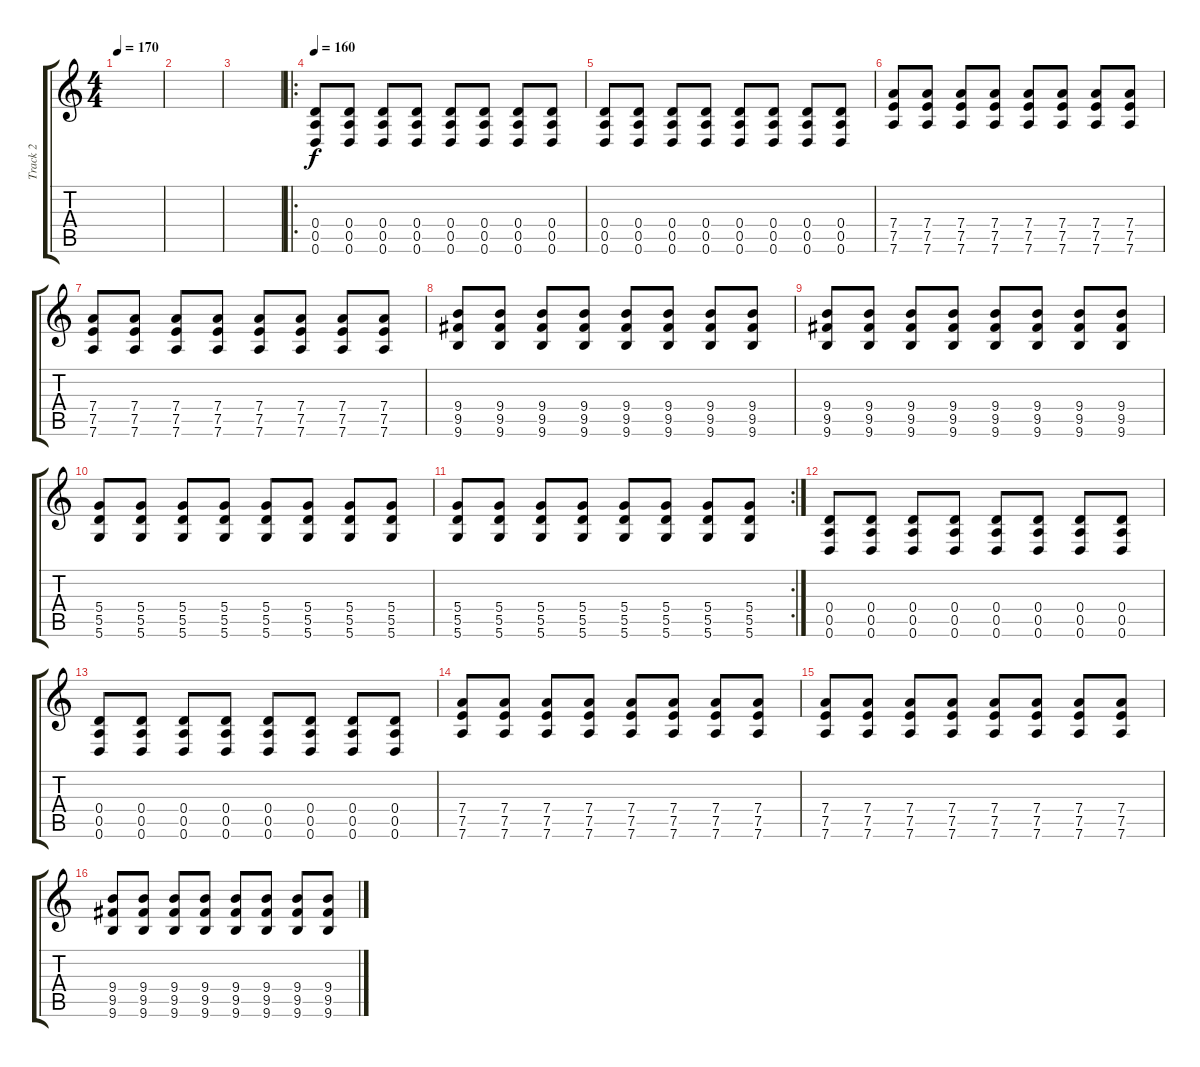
\track ("Track 2" "Track 2") {instrument distortionguitar}
\staff {score tabs}
\tuning (E4 B3 G3 D3 A2 D2) {hide}
\ts (4 4)
\tempo 170
\clef g2
\ks c
|
|
|
\ro
\tempo 160
(0.4 0.5 0.6).8 (0.4 0.5 0.6).8 (0.4 0.5 0.6).8 (0.4 0.5 0.6).8 (0.4 0.5 0.6).8 (0.4 0.5 0.6).8 (0.4 0.5 0.6).8 (0.4 0.5 0.6).8 |
(0.4 0.5 0.6).8 (0.4 0.5 0.6).8 (0.4 0.5 0.6).8 (0.4 0.5 0.6).8 (0.4 0.5 0.6).8 (0.4 0.5 0.6).8 (0.4 0.5 0.6).8 (0.4 0.5 0.6).8 |
(7.4 7.5 7.6).8 (7.4 7.5 7.6).8 (7.4 7.5 7.6).8 (7.4 7.5 7.6).8 (7.4 7.5 7.6).8 (7.4 7.5 7.6).8 (7.4 7.5 7.6).8 (7.4 7.5 7.6).8 |
(7.4 7.5 7.6).8 (7.4 7.5 7.6).8 (7.4 7.5 7.6).8 (7.4 7.5 7.6).8 (7.4 7.5 7.6).8 (7.4 7.5 7.6).8 (7.4 7.5 7.6).8 (7.4 7.5 7.6).8 |
(9.4 9.5 9.6).8 (9.4 9.5 9.6).8 (9.4 9.5 9.6).8 (9.4 9.5 9.6).8 (9.4 9.5 9.6).8 (9.4 9.5 9.6).8 (9.4 9.5 9.6).8 (9.4 9.5 9.6).8 |
(9.4 9.5 9.6).8 (9.4 9.5 9.6).8 (9.4 9.5 9.6).8 (9.4 9.5 9.6).8 (9.4 9.5 9.6).8 (9.4 9.5 9.6).8 (9.4 9.5 9.6).8 (9.4 9.5 9.6).8 |
(5.4 5.5 5.6).8 (5.4 5.5 5.6).8 (5.4 5.5 5.6).8 (5.4 5.5 5.6).8 (5.4 5.5 5.6).8 (5.4 5.5 5.6).8 (5.4 5.5 5.6).8 (5.4 5.5 5.6).8 |
\rc 2
(5.4 5.5 5.6).8 (5.4 5.5 5.6).8 (5.4 5.5 5.6).8 (5.4 5.5 5.6).8 (5.4 5.5 5.6).8 (5.4 5.5 5.6).8 (5.4 5.5 5.6).8 (5.4 5.5 5.6).8 |
(0.4 0.5 0.6).8 (0.4 0.5 0.6).8 (0.4 0.5 0.6).8 (0.4 0.5 0.6).8 (0.4 0.5 0.6).8 (0.4 0.5 0.6).8 (0.4 0.5 0.6).8 (0.4 0.5 0.6).8 |
(0.4 0.5 0.6).8 (0.4 0.5 0.6).8 (0.4 0.5 0.6).8 (0.4 0.5 0.6).8 (0.4 0.5 0.6).8 (0.4 0.5 0.6).8 (0.4 0.5 0.6).8 (0.4 0.5 0.6).8 |
(7.4 7.5 7.6).8 (7.4 7.5 7.6).8 (7.4 7.5 7.6).8 (7.4 7.5 7.6).8 (7.4 7.5 7.6).8 (7.4 7.5 7.6).8 (7.4 7.5 7.6).8 (7.4 7.5 7.6).8 |
(7.4 7.5 7.6).8 (7.4 7.5 7.6).8 (7.4 7.5 7.6).8 (7.4 7.5 7.6).8 (7.4 7.5 7.6).8 (7.4 7.5 7.6).8 (7.4 7.5 7.6).8 (7.4 7.5 7.6).8 |
(9.4 9.5 9.6).8 (9.4 9.5 9.6).8 (9.4 9.5 9.6).8 (9.4 9.5 9.6).8 (9.4 9.5 9.6).8 (9.4 9.5 9.6).8 (9.4 9.5 9.6).8 (9.4 9.5 9.6).8
